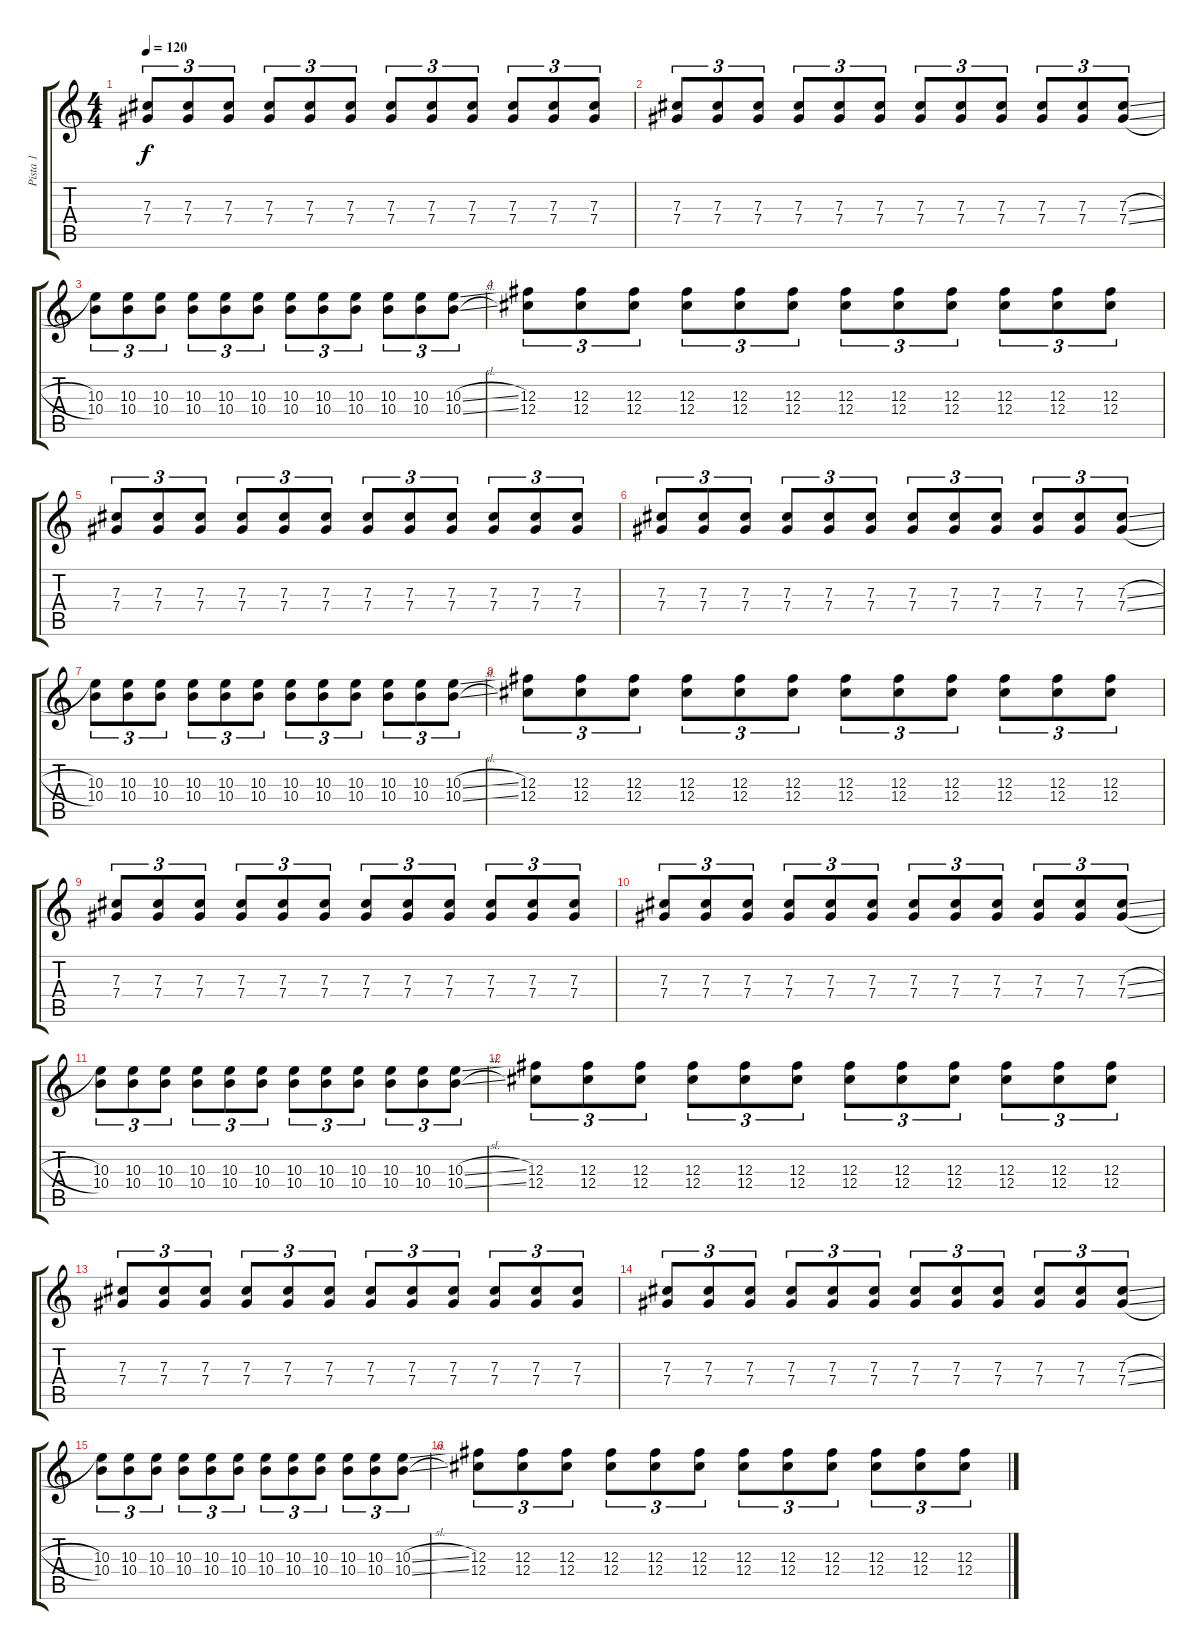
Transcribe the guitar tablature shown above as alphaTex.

\track ("Pista 1" "Pista 1") {instrument distortionguitar}
\staff {score tabs}
\tuning (Eb4 Bb3 Gb3 Db3 Ab2 Db2) {hide}
\ts (4 4)
\tempo 120
\clef g2
\ks c
(7.3 7.4).8{tu (3 2) dy f} (7.3 7.4).8{tu (3 2)} (7.3 7.4).8{tu (3 2)} (7.3 7.4).8{tu (3 2)} (7.3 7.4).8{tu (3 2)} (7.3 7.4).8{tu (3 2)} (7.3 7.4).8{tu (3 2)} (7.3 7.4).8{tu (3 2)} (7.3 7.4).8{tu (3 2)} (7.3 7.4).8{tu (3 2)} (7.3 7.4).8{tu (3 2)} (7.3 7.4).8{tu (3 2)} |
(7.3 7.4).8{tu (3 2)} (7.3 7.4).8{tu (3 2)} (7.3 7.4).8{tu (3 2)} (7.3 7.4).8{tu (3 2)} (7.3 7.4).8{tu (3 2)} (7.3 7.4).8{tu (3 2)} (7.3 7.4).8{tu (3 2)} (7.3 7.4).8{tu (3 2)} (7.3 7.4).8{tu (3 2)} (7.3 7.4).8{tu (3 2)} (7.3 7.4).8{tu (3 2)} (7.3{sl} 7.4{sl}).8{tu (3 2)} |
(10.3 10.4).8{tu (3 2)} (10.3 10.4).8{tu (3 2)} (10.3 10.4).8{tu (3 2)} (10.3 10.4).8{tu (3 2)} (10.3 10.4).8{tu (3 2)} (10.3 10.4).8{tu (3 2)} (10.3 10.4).8{tu (3 2)} (10.3 10.4).8{tu (3 2)} (10.3 10.4).8{tu (3 2)} (10.3 10.4).8{tu (3 2)} (10.3 10.4).8{tu (3 2)} (10.3{sl} 10.4{sl}).8{tu (3 2)} |
(12.3 12.4).8{tu (3 2)} (12.3 12.4).8{tu (3 2)} (12.3 12.4).8{tu (3 2)} (12.3 12.4).8{tu (3 2)} (12.3 12.4).8{tu (3 2)} (12.3 12.4).8{tu (3 2)} (12.3 12.4).8{tu (3 2)} (12.3 12.4).8{tu (3 2)} (12.3 12.4).8{tu (3 2)} (12.3 12.4).8{tu (3 2)} (12.3 12.4).8{tu (3 2)} (12.3 12.4).8{tu (3 2)} |
(7.3 7.4).8{tu (3 2)} (7.3 7.4).8{tu (3 2)} (7.3 7.4).8{tu (3 2)} (7.3 7.4).8{tu (3 2)} (7.3 7.4).8{tu (3 2)} (7.3 7.4).8{tu (3 2)} (7.3 7.4).8{tu (3 2)} (7.3 7.4).8{tu (3 2)} (7.3 7.4).8{tu (3 2)} (7.3 7.4).8{tu (3 2)} (7.3 7.4).8{tu (3 2)} (7.3 7.4).8{tu (3 2)} |
(7.3 7.4).8{tu (3 2)} (7.3 7.4).8{tu (3 2)} (7.3 7.4).8{tu (3 2)} (7.3 7.4).8{tu (3 2)} (7.3 7.4).8{tu (3 2)} (7.3 7.4).8{tu (3 2)} (7.3 7.4).8{tu (3 2)} (7.3 7.4).8{tu (3 2)} (7.3 7.4).8{tu (3 2)} (7.3 7.4).8{tu (3 2)} (7.3 7.4).8{tu (3 2)} (7.3{sl} 7.4{sl}).8{tu (3 2)} |
(10.3 10.4).8{tu (3 2)} (10.3 10.4).8{tu (3 2)} (10.3 10.4).8{tu (3 2)} (10.3 10.4).8{tu (3 2)} (10.3 10.4).8{tu (3 2)} (10.3 10.4).8{tu (3 2)} (10.3 10.4).8{tu (3 2)} (10.3 10.4).8{tu (3 2)} (10.3 10.4).8{tu (3 2)} (10.3 10.4).8{tu (3 2)} (10.3 10.4).8{tu (3 2)} (10.3{sl} 10.4{sl}).8{tu (3 2)} |
(12.3 12.4).8{tu (3 2)} (12.3 12.4).8{tu (3 2)} (12.3 12.4).8{tu (3 2)} (12.3 12.4).8{tu (3 2)} (12.3 12.4).8{tu (3 2)} (12.3 12.4).8{tu (3 2)} (12.3 12.4).8{tu (3 2)} (12.3 12.4).8{tu (3 2)} (12.3 12.4).8{tu (3 2)} (12.3 12.4).8{tu (3 2)} (12.3 12.4).8{tu (3 2)} (12.3 12.4).8{tu (3 2)} |
(7.3 7.4).8{tu (3 2)} (7.3 7.4).8{tu (3 2)} (7.3 7.4).8{tu (3 2)} (7.3 7.4).8{tu (3 2)} (7.3 7.4).8{tu (3 2)} (7.3 7.4).8{tu (3 2)} (7.3 7.4).8{tu (3 2)} (7.3 7.4).8{tu (3 2)} (7.3 7.4).8{tu (3 2)} (7.3 7.4).8{tu (3 2)} (7.3 7.4).8{tu (3 2)} (7.3 7.4).8{tu (3 2)} |
(7.3 7.4).8{tu (3 2)} (7.3 7.4).8{tu (3 2)} (7.3 7.4).8{tu (3 2)} (7.3 7.4).8{tu (3 2)} (7.3 7.4).8{tu (3 2)} (7.3 7.4).8{tu (3 2)} (7.3 7.4).8{tu (3 2)} (7.3 7.4).8{tu (3 2)} (7.3 7.4).8{tu (3 2)} (7.3 7.4).8{tu (3 2)} (7.3 7.4).8{tu (3 2)} (7.3{sl} 7.4{sl}).8{tu (3 2)} |
(10.3 10.4).8{tu (3 2)} (10.3 10.4).8{tu (3 2)} (10.3 10.4).8{tu (3 2)} (10.3 10.4).8{tu (3 2)} (10.3 10.4).8{tu (3 2)} (10.3 10.4).8{tu (3 2)} (10.3 10.4).8{tu (3 2)} (10.3 10.4).8{tu (3 2)} (10.3 10.4).8{tu (3 2)} (10.3 10.4).8{tu (3 2)} (10.3 10.4).8{tu (3 2)} (10.3{sl} 10.4{sl}).8{tu (3 2)} |
(12.3 12.4).8{tu (3 2)} (12.3 12.4).8{tu (3 2)} (12.3 12.4).8{tu (3 2)} (12.3 12.4).8{tu (3 2)} (12.3 12.4).8{tu (3 2)} (12.3 12.4).8{tu (3 2)} (12.3 12.4).8{tu (3 2)} (12.3 12.4).8{tu (3 2)} (12.3 12.4).8{tu (3 2)} (12.3 12.4).8{tu (3 2)} (12.3 12.4).8{tu (3 2)} (12.3 12.4).8{tu (3 2)} |
(7.3 7.4).8{tu (3 2)} (7.3 7.4).8{tu (3 2)} (7.3 7.4).8{tu (3 2)} (7.3 7.4).8{tu (3 2)} (7.3 7.4).8{tu (3 2)} (7.3 7.4).8{tu (3 2)} (7.3 7.4).8{tu (3 2)} (7.3 7.4).8{tu (3 2)} (7.3 7.4).8{tu (3 2)} (7.3 7.4).8{tu (3 2)} (7.3 7.4).8{tu (3 2)} (7.3 7.4).8{tu (3 2)} |
(7.3 7.4).8{tu (3 2)} (7.3 7.4).8{tu (3 2)} (7.3 7.4).8{tu (3 2)} (7.3 7.4).8{tu (3 2)} (7.3 7.4).8{tu (3 2)} (7.3 7.4).8{tu (3 2)} (7.3 7.4).8{tu (3 2)} (7.3 7.4).8{tu (3 2)} (7.3 7.4).8{tu (3 2)} (7.3 7.4).8{tu (3 2)} (7.3 7.4).8{tu (3 2)} (7.3{sl} 7.4{sl}).8{tu (3 2)} |
(10.3 10.4).8{tu (3 2)} (10.3 10.4).8{tu (3 2)} (10.3 10.4).8{tu (3 2)} (10.3 10.4).8{tu (3 2)} (10.3 10.4).8{tu (3 2)} (10.3 10.4).8{tu (3 2)} (10.3 10.4).8{tu (3 2)} (10.3 10.4).8{tu (3 2)} (10.3 10.4).8{tu (3 2)} (10.3 10.4).8{tu (3 2)} (10.3 10.4).8{tu (3 2)} (10.3{sl} 10.4{sl}).8{tu (3 2)} |
(12.3 12.4).8{tu (3 2)} (12.3 12.4).8{tu (3 2)} (12.3 12.4).8{tu (3 2)} (12.3 12.4).8{tu (3 2)} (12.3 12.4).8{tu (3 2)} (12.3 12.4).8{tu (3 2)} (12.3 12.4).8{tu (3 2)} (12.3 12.4).8{tu (3 2)} (12.3 12.4).8{tu (3 2)} (12.3 12.4).8{tu (3 2)} (12.3 12.4).8{tu (3 2)} (12.3 12.4).8{tu (3 2)}
